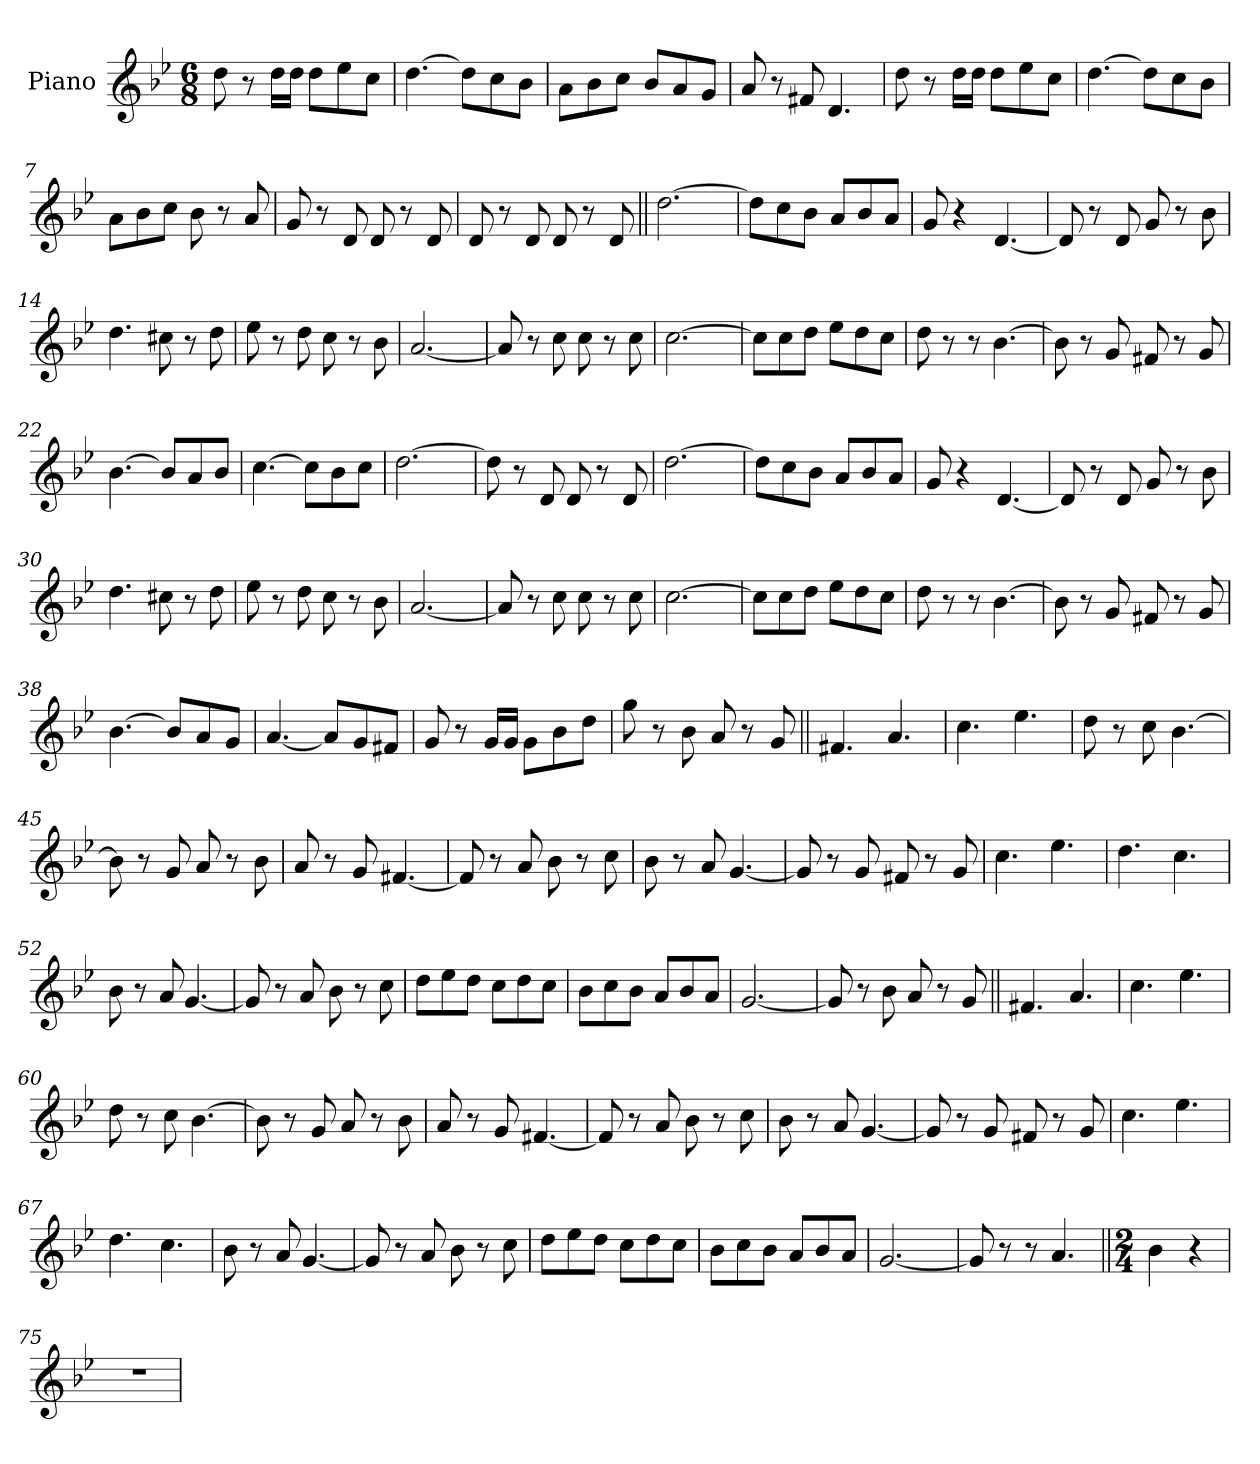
**kern
*part1
*staff1
*I"Piano
*I'Pno.
*clefG2
*k[b-e-]
*M6/8
*MM177
=1
8dd
8r
16ddLL
16ddJJ
8ddL
8ee-
8ccJ
=2
[4.dd
8ddL]
8cc
8b-J
=3
8aL
8b-
8ccJ
8b-L
8a
8gJ
=4
8a
8r
8f#X
4.d
=5
8dd
8r
16ddLL
16ddJJ
8ddL
8ee-
8ccJ
=6
[4.dd
8ddL]
8cc
8b-J
=7
8aL
8b-
8ccJ
8b-
8r
8a
=8
8g
8r
8d
8d
8r
8d
=9
8d
8r
8d
8d
8r
8d
=10||
[2.dd
=11
8ddL]
8cc
8b-J
8aL
8b-
8aJ
=12
8g
4r
[4.d
=13
8d]
8r
8d
8g
8r
8b-
=14
4.dd
8cc#X
8r
8dd
=15
8ee-
8r
8dd
8cc
8r
8b-
=16
[2.a
=17
8a]
8r
8cc
8cc
8r
8cc
=18
[2.cc
=19
8ccL]
8cc
8ddJ
8ee-L
8dd
8ccJ
=20
8dd
8r
8r
[4.b-
=21
8b-]
8r
8g
8f#X
8r
8g
=22
[4.b-
8b-L]
8a
8b-J
=23
[4.cc
8ccL]
8b-
8ccJ
=24
[2.dd
=25
8dd]
8r
8d
8d
8r
8d
=26
[2.dd
=27
8ddL]
8cc
8b-J
8aL
8b-
8aJ
=28
8g
4r
[4.d
=29
8d]
8r
8d
8g
8r
8b-
=30
4.dd
8cc#X
8r
8dd
=31
8ee-
8r
8dd
8cc
8r
8b-
=32
[2.a
=33
8a]
8r
8cc
8cc
8r
8cc
=34
[2.cc
=35
8ccL]
8cc
8ddJ
8ee-L
8dd
8ccJ
=36
8dd
8r
8r
[4.b-
=37
8b-]
8r
8g
8f#X
8r
8g
=38
[4.b-
8b-L]
8a
8gJ
=39
[4.a
8aL]
8g
8f#XJ
=40
8g
8r
16gLL
16gJJ
8gL
8b-
8ddJ
=41
8gg
8r
8b-
8a
8r
8g
=42||
4.f#X
4.a
=43
4.cc
4.ee-
=44
8dd
8r
8cc
[4.b-
=45
8b-]
8r
8g
8a
8r
8b-
=46
8a
8r
8g
[4.f#X
=47
8f#]
8r
8a
8b-
8r
8cc
=48
8b-
8r
8a
[4.g
=49
8g]
8r
8g
8f#X
8r
8g
=50
4.cc
4.ee-
=51
4.dd
4.cc
=52
8b-
8r
8a
[4.g
=53
8g]
8r
8a
8b-
8r
8cc
=54
8ddL
8ee-
8ddJ
8ccL
8dd
8ccJ
=55
8b-L
8cc
8b-J
8aL
8b-
8aJ
=56
[2.g
=57
8g]
8r
8b-
8a
8r
8g
=58||
4.f#X
4.a
=59
4.cc
4.ee-
=60
8dd
8r
8cc
[4.b-
=61
8b-]
8r
8g
8a
8r
8b-
=62
8a
8r
8g
[4.f#X
=63
8f#]
8r
8a
8b-
8r
8cc
=64
8b-
8r
8a
[4.g
=65
8g]
8r
8g
8f#X
8r
8g
=66
4.cc
4.ee-
=67
4.dd
4.cc
=68
8b-
8r
8a
[4.g
=69
8g]
8r
8a
8b-
8r
8cc
=70
8ddL
8ee-
8ddJ
8ccL
8dd
8ccJ
=71
8b-L
8cc
8b-J
8aL
8b-
8aJ
=72
[2.g
=73
8g]
8r
8r
4.a
=74||
*M2/4
*MM118
4b-
4r
=75
2r
=
*-
